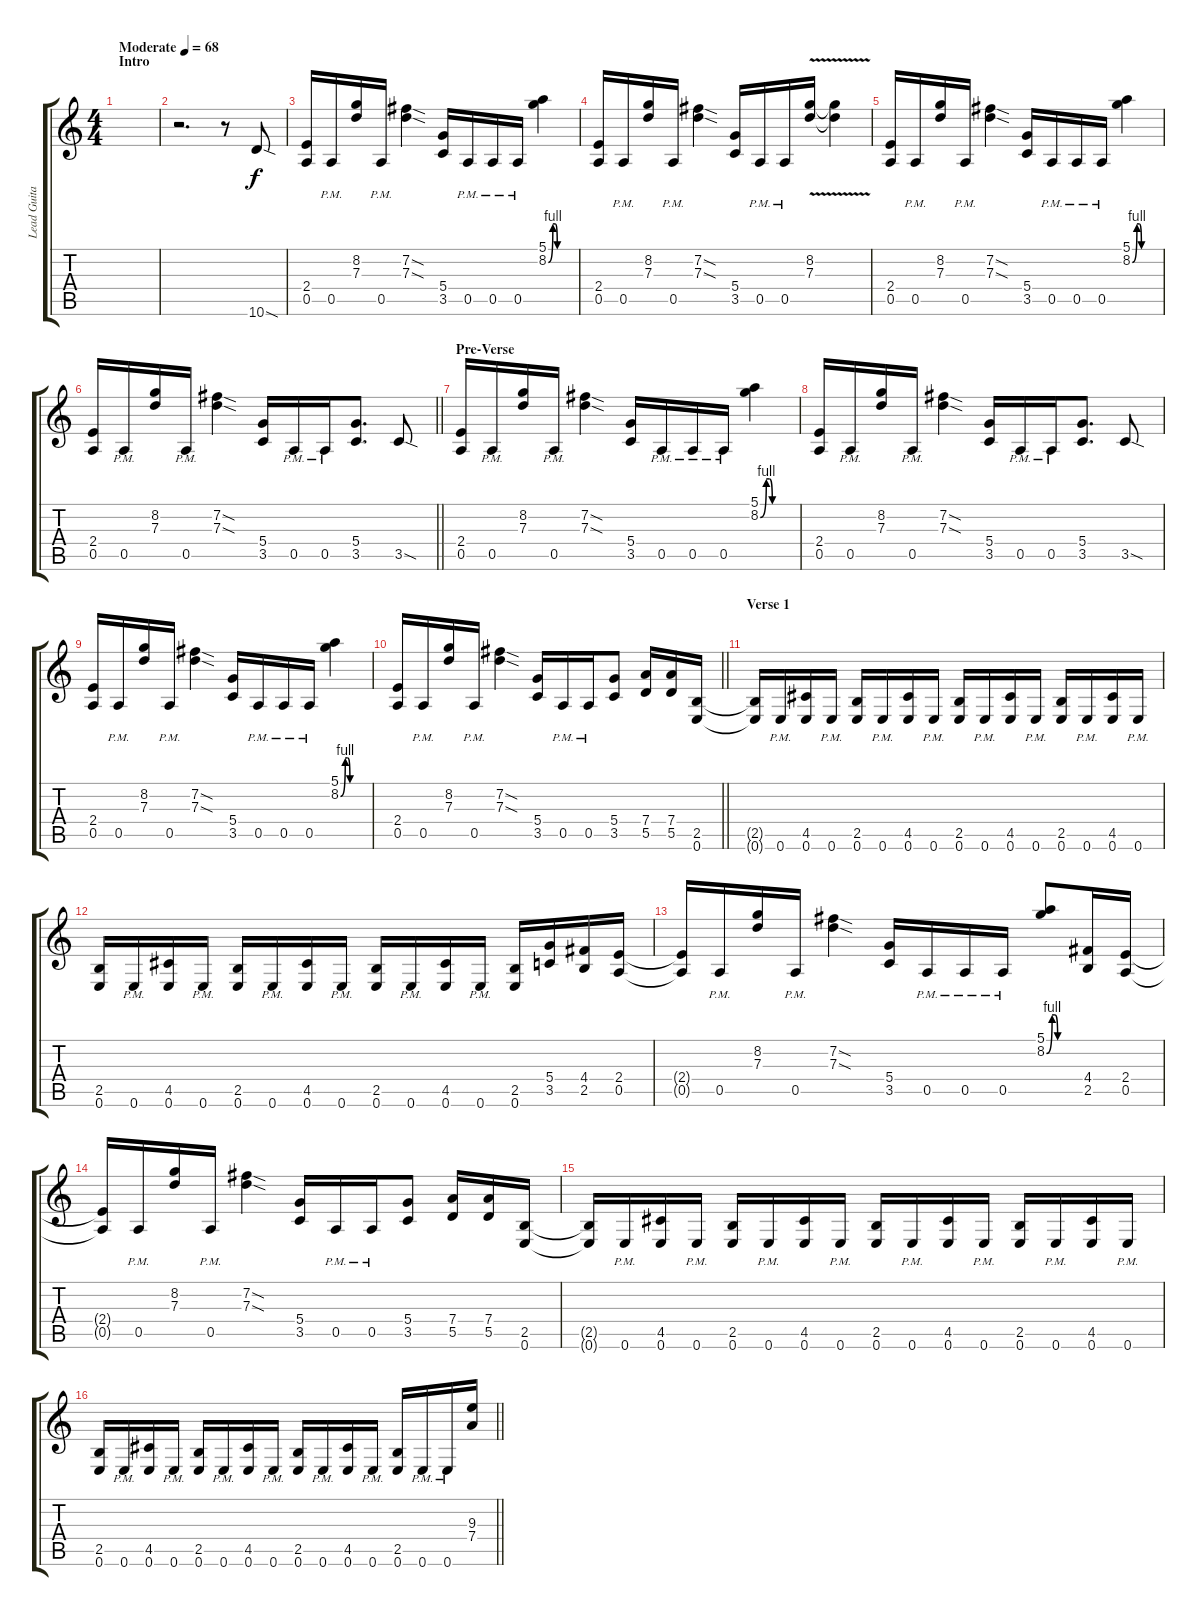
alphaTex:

\track ("Lead Guitar" "Lead Guita") {instrument distortionguitar}
\staff {score tabs}
\tuning (E4 B3 G3 D3 A2 E2) {hide}
\ts (4 4)
\section ("" "Intro")
\tempo (68 "Moderate")
\clef g2
\ks c
|
r.2{d} r.8 10.6{sod}.8 |
(2.4 0.5).16 0.5{pm}.16 (8.2 7.3).16 0.5{pm}.16 (7.2{sod} 7.3{sod}).4 (5.4 3.5).16 0.5{pm}.16 0.5{pm}.16 0.5{pm}.16 (5.1 8.2{be (custom 0 0 10 4 15 4 20 0 30 0 60 0)}).4 |
(2.4 0.5).16 0.5{pm}.16 (8.2 7.3).16 0.5{pm}.16 (7.2{sod} 7.3{sod}).4 (5.4 3.5).16 0.5{pm}.16 0.5{pm}.16 (8.2{v} 7.3{v}).16 (8.2{t} 7.3{t}).4 |
(2.4 0.5).16 0.5{pm}.16 (8.2 7.3).16 0.5{pm}.16 (7.2{sod} 7.3{sod}).4 (5.4 3.5).16 0.5{pm}.16 0.5{pm}.16 0.5{pm}.16 (5.1 8.2{be (custom 0 0 10 4 15 4 20 0 30 0 60 0)}).4 |
\barLineRight lightlight
(2.4 0.5).16 0.5{pm}.16 (8.2 7.3).16 0.5{pm}.16 (7.2{sod} 7.3{sod}).4 (5.4 3.5).16 0.5{pm}.16 0.5{pm}.16 (5.4 3.5).8{d} 3.5{sod}.8 |
\section ("" "Pre-Verse")
(2.4 0.5).16 0.5{pm}.16 (8.2 7.3).16 0.5{pm}.16 (7.2{sod} 7.3{sod}).4 (5.4 3.5).16 0.5{pm}.16 0.5{pm}.16 0.5{pm}.16 (5.1 8.2{be (custom 0 0 10 4 15 4 20 0 30 0 60 0)}).4 |
(2.4 0.5).16 0.5{pm}.16 (8.2 7.3).16 0.5{pm}.16 (7.2{sod} 7.3{sod}).4 (5.4 3.5).16 0.5{pm}.16 0.5{pm}.16 (5.4 3.5).8{d} 3.5{sod}.8 |
(2.4 0.5).16 0.5{pm}.16 (8.2 7.3).16 0.5{pm}.16 (7.2{sod} 7.3{sod}).4 (5.4 3.5).16 0.5{pm}.16 0.5{pm}.16 0.5{pm}.16 (5.1 8.2{be (custom 0 0 10 4 15 4 20 0 30 0 60 0)}).4 |
\barLineRight lightlight
(2.4 0.5).16 0.5{pm}.16 (8.2 7.3).16 0.5{pm}.16 (7.2{sod} 7.3{sod}).4 (5.4 3.5).16 0.5{pm}.16 0.5{pm}.16 (5.4 3.5).8 (7.4 5.5).16 (7.4 5.5).16 (2.5 0.6).16 |
\section ("" "Verse 1")
(2.5{t} 0.6{t}).16 0.6{pm}.16 (4.5 0.6).16 0.6{pm}.16 (2.5 0.6).16 0.6{pm}.16 (4.5 0.6).16 0.6{pm}.16 (2.5 0.6).16 0.6{pm}.16 (4.5 0.6).16 0.6{pm}.16 (2.5 0.6).16 0.6{pm}.16 (4.5 0.6).16 0.6{pm}.16 |
(2.5 0.6).16 0.6{pm}.16 (4.5 0.6).16 0.6{pm}.16 (2.5 0.6).16 0.6{pm}.16 (4.5 0.6).16 0.6{pm}.16 (2.5 0.6).16 0.6{pm}.16 (4.5 0.6).16 0.6{pm}.16 (2.5 0.6).16 (5.4 3.5).16 (4.4 2.5).16 (2.4 0.5).16 |
(2.4{t} 0.5{t}).16 0.5{pm}.16 (8.2 7.3).16 0.5{pm}.16 (7.2{sod} 7.3{sod}).4 (5.4 3.5).16 0.5{pm}.16 0.5{pm}.16 0.5{pm}.16 (5.1 8.2{be (custom 0 0 10 4 15 4 20 0 30 0 60 0)}).8 (4.4 2.5).16 (2.4 0.5).16 |
(2.4{t} 0.5{t}).16 0.5{pm}.16 (8.2 7.3).16 0.5{pm}.16 (7.2{sod} 7.3{sod}).4 (5.4 3.5).16 0.5{pm}.16 0.5{pm}.16 (5.4 3.5).8 (7.4 5.5).16 (7.4 5.5).16 (2.5 0.6).16 |
(2.5{t} 0.6{t}).16 0.6{pm}.16 (4.5 0.6).16 0.6{pm}.16 (2.5 0.6).16 0.6{pm}.16 (4.5 0.6).16 0.6{pm}.16 (2.5 0.6).16 0.6{pm}.16 (4.5 0.6).16 0.6{pm}.16 (2.5 0.6).16 0.6{pm}.16 (4.5 0.6).16 0.6{pm}.16 |
\barLineRight lightlight
(2.5 0.6).16 0.6{pm}.16 (4.5 0.6).16 0.6{pm}.16 (2.5 0.6).16 0.6{pm}.16 (4.5 0.6).16 0.6{pm}.16 (2.5 0.6).16 0.6{pm}.16 (4.5 0.6).16 0.6{pm}.16 (2.5 0.6).16 0.6{pm}.16 0.6{pm}.16 (9.3 7.4).16
